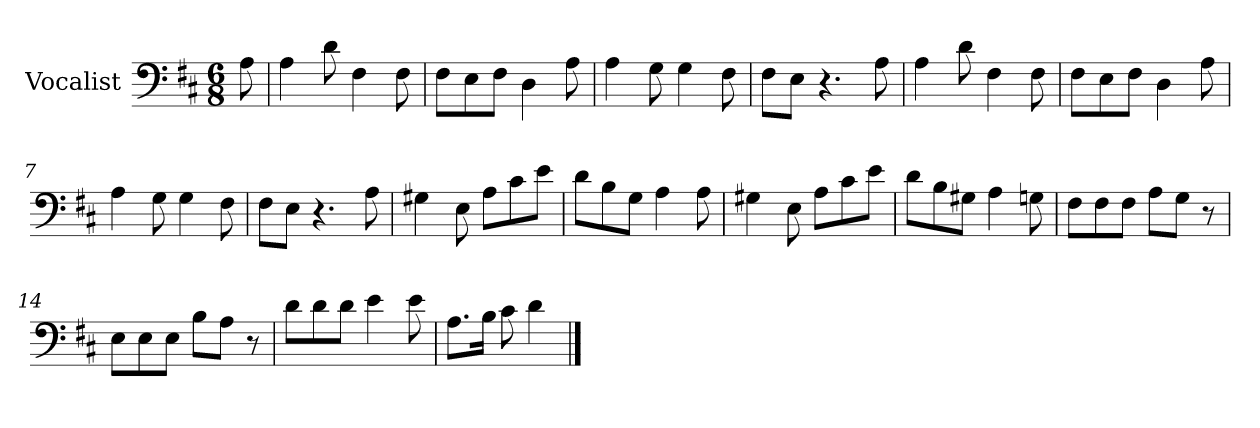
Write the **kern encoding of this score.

**kern
*part1
*staff1
*I"Vocalist
*k[f#c#]
*D:
*M6/8
=
8A
=1
4A
8d
4F#
8F#
=2
8F#L
8E
8F#J
4D
8A
=3
4A
8G
4G
8F#
=4
8F#L
8EJ
4.r
8A
=5
4A
8d
4F#
8F#
=6
8F#L
8E
8F#J
4D
8A
=7
4A
8G
4G
8F#
=8
8F#L
8EJ
4.r
8A
=9
4G#X
8E
8AL
8c#
8eJ
=10
8dL
8B
8GJ
4A
8A
=11
4G#X
8E
8AL
8c#
8eJ
=12
8dL
8B
8G#XJ
4A
8Gn
=13
8F#L
8F#
8F#J
8AL
8GJ
8r
=14
8EL
8E
8EJ
8BL
8AJ
8r
=15
8dL
8d
8dJ
4e
8e
=16
8.AL
16BJk
8c#
4d
==
*-
